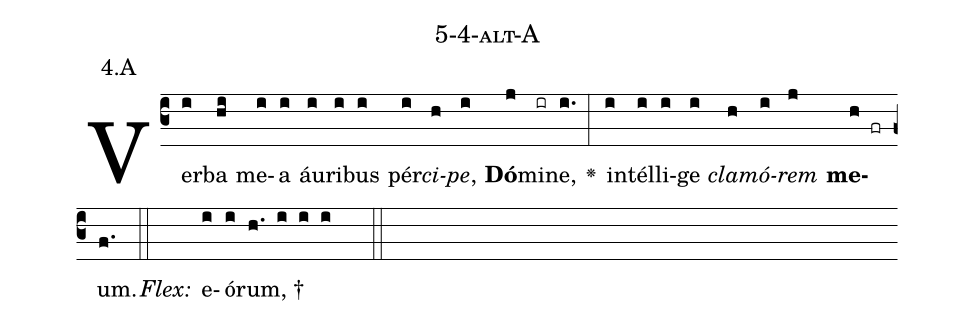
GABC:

name: 5-4-alt-A;
annotation: 4.A;
%%
(c3)Ver(i)ba(hi) me(i)a(i) áu(i)ri(i)bus(i) pér(i)<i>ci</i>(h)<i>pe</i>,(i) <b>Dó</b>(j)mi(ir)ne,(i.) <v>\greheightstar</v>(:) in(i)tél(i)li(i)ge(i) <i>cla</i>(h)<i>mó</i>(i)<i>rem</i>(j) <b>me</b>(h fr)um.(f.) (::)
<i>Flex:</i>()  e(i)ó(i)rum, †(h. i i i  ::)

%E(i) u(h) o(i) u(j) a(h) e.(f.) (::)
